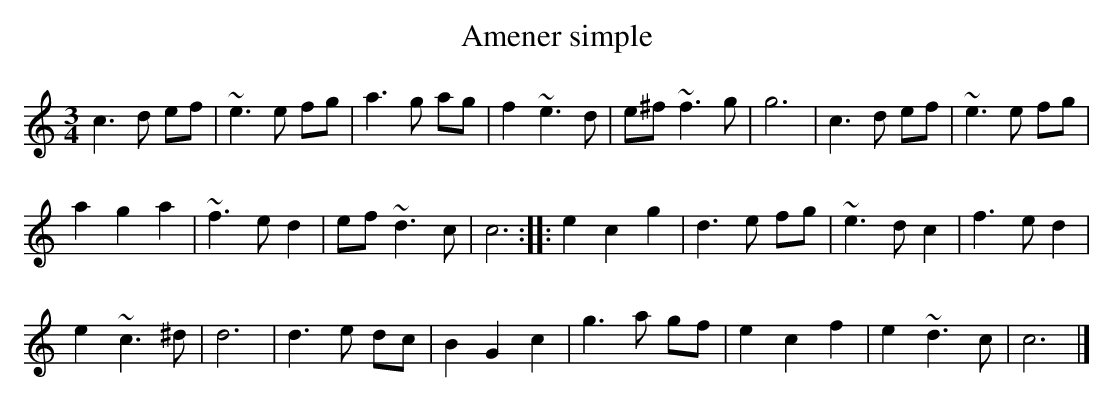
X:1
T:Amener simple
M:3/4
K:Cmaj
c3d ef|~e3e fg|a3g ag|f2~e3d|e^f~f3g|g6|c3d ef|~e3e fg|
a2g2a2|~f3ed2|ef~d3c|c6:||:e2c2g2|d3e fg|~e3dc2|f3ed2|
e2~c3^d|d6|d3e dc|B2G2c2|g3a gf|e2c2f2|e2~d3c|c6|]
